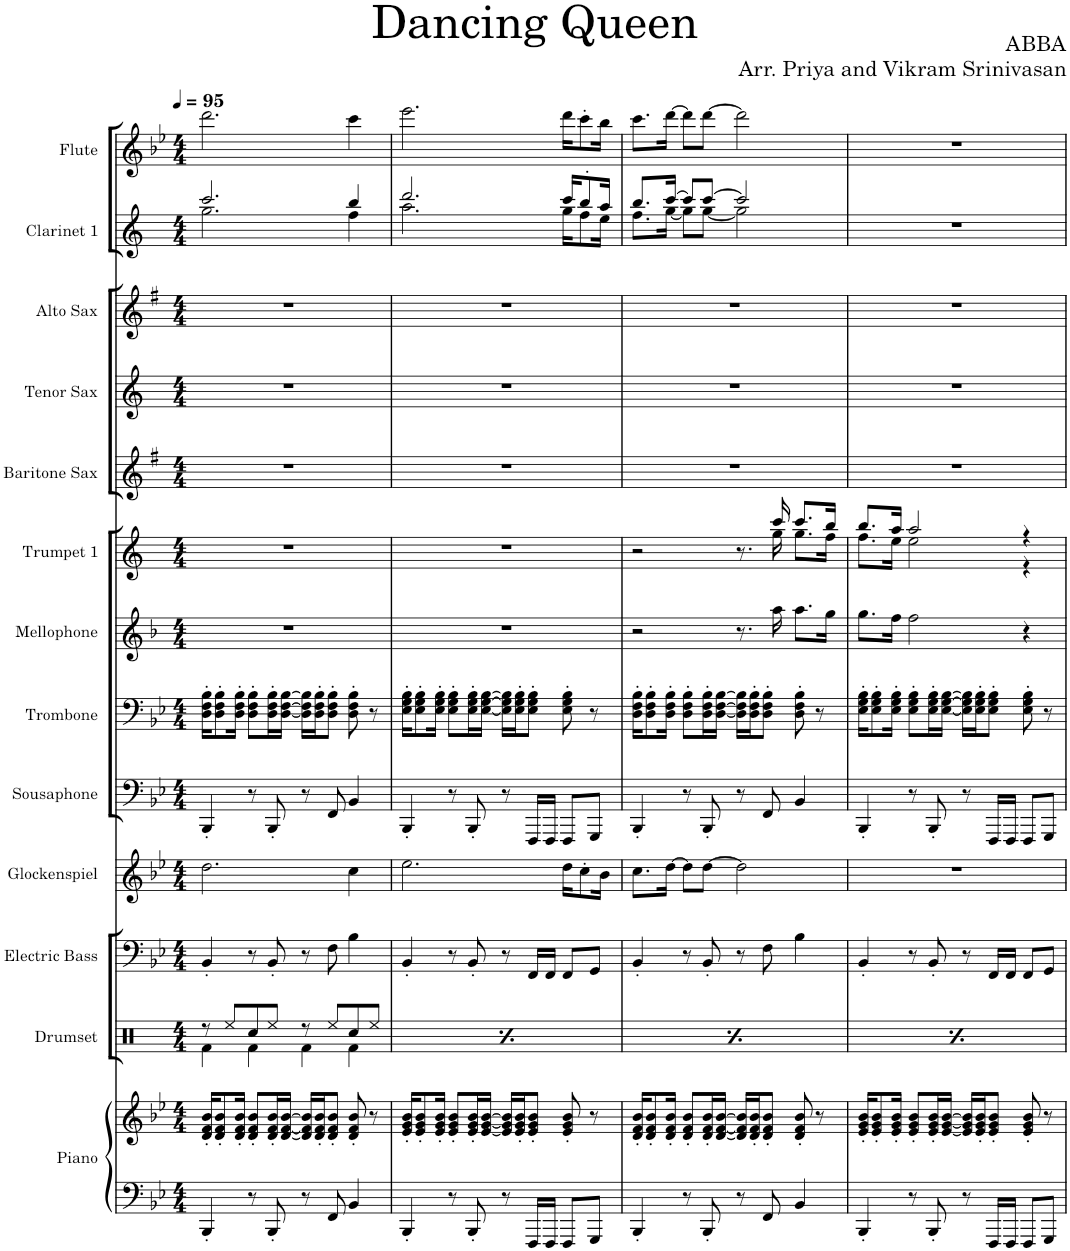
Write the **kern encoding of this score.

**kern	**kern	**kern	**kern	**kern	**kern	**kern	**kern	**kern	**kern	**kern	**kern	**kern	**kern
*part13	*part13	*part12	*part11	*part10	*part9	*part8	*part7	*part6	*part5	*part4	*part3	*part2	*part1
*staff14	*staff13	*staff12	*staff11	*staff10	*staff9	*staff8	*staff7	*staff6	*staff5	*staff4	*staff3	*staff2	*staff1
*I"Piano	*	*I"Drumset	*I"Electric Bass	*I"Glockenspiel	*I"Sousaphone	*I"Trombone	*I"Mellophone	*I"Trumpet 1	*I"Baritone Sax	*I"Tenor Sax	*I"Alto Sax	*I"Clarinet 1	*I"Flute
*I'Pno.	*	*I'D. Set	*I'El. B.	*I'Glock.	*I'Sphn.	*I'Tbn.	*I'Mph.	*I'Tpt. 1	*I'Bar. Sax.	*I'T. Sax.	*I'A. Sax.	*I'Cl. 1	*I'Fl.
*clefF4	*clefG2	*clefX	*clefF4	*clefG2	*clefF4	*clefF4	*clefG2	*clefG2	*clefG2	*clefG2	*clefG2	*clefG2	*clefG2
*	*	*	*Trd7c12	*Trd-14c-24	*	*	*Trd4c7	*Trd1c2	*Trd12c21	*Trd8c14	*Trd5c9	*Trd1c2	*
*k[b-e-]	*k[b-e-]	*k[]	*k[b-e-]	*k[b-e-]	*k[b-e-]	*k[b-e-]	*k[b-]	*k[]	*k[f#]	*k[]	*k[f#]	*k[]	*k[b-e-]
*M4/4	*M4/4	*M4/4	*M4/4	*M4/4	*M4/4	*M4/4	*M4/4	*M4/4	*M4/4	*M4/4	*M4/4	*M4/4	*M4/4
*MM95	*MM95	*MM95	*MM95	*MM95	*MM95	*MM95	*MM95	*MM95	*MM95	*MM95	*MM95	*MM95	*MM95
=1	=1	=1	=1	=1	=1	=1	=1	=1	=1	=1	=1	=1	=1
*	*	*^	*	*	*	*	*	*	*	*	*	*^	*
4BBB-'/	16d/' 16f/' 16b-/'KL	8r	4Rf\	4BB-'/	2.dd\	4BBB-'/	16D\' 16F\' 16B-\'KL	1r	1r	1r	1r	1r	2.ccc/	2.gg\	2.ddd\
.	8d/' 8f/' 8b-/'	.	.	.	.	.	8D\' 8F\' 8B-\'	.	.	.	.	.	.	.	.
.	.	8Ree/L	.	.	.	.	.	.	.	.	.	.	.	.	.
.	16d/' 16f/' 16b-/'Jk	.	.	.	.	.	16D\' 16F\' 16B-\'Jk	.	.	.	.	.	.	.	.
8r	8d/' 8f/' 8b-/'L	8Rcc/	4Rf\	8r	.	8r	8D\' 8F\' 8B-\'L	.	.	.	.	.	.	.	.
8BBB-'/	16d/' 16f/' 16b-/'L	8Ree/J	.	8BB-'/	.	8BBB-'/	16D\' 16F\' 16B-\'L	.	.	.	.	.	.	.	.
.	[16d/ [16f/ [16b-/JJ	.	.	.	.	.	[16D\ [16F\ [16B-\JJ	.	.	.	.	.	.	.	.
8r	16d/] 16f/] 16b-/]LL	8r	4Rf\	8r	.	8r	16D\] 16F\] 16B-\]LL	.	.	.	.	.	.	.	.
.	16d/' 16f/' 16b-/'J	.	.	.	.	.	16D\' 16F\' 16B-\'J	.	.	.	.	.	.	.	.
8FF/	8d/' 8f/' 8b-/'J	8Ree/L	.	8F\	.	8FF/	8D\' 8F\' 8B-\'J	.	.	.	.	.	.	.	.
4BB-/	8d/' 8f/' 8b-/'	8Rcc/	4Rf\	4B-\	4cc\	4BB-/	8D\' 8F\' 8B-\'	.	.	.	.	.	4bb/	4ff\	4ccc\
.	8r	8Ree/J	.	.	.	.	8r	.	.	.	.	.	.	.	.
=2	=2	=2	=2	=2	=2	=2	=2	=2	=2	=2	=2	=2	=2	=2	=2
4BBB-'/	16e-/' 16g/' 16b-/'KL	8r	4Rf\	4BB-'/	2.ee-\	4BBB-'/	16E-\' 16G\' 16B-\'KL	1r	1r	1r	1r	1r	2.ddd/	2.aa\	2.eee-\
.	8e-/' 8g/' 8b-/'	.	.	.	.	.	8E-\' 8G\' 8B-\'	.	.	.	.	.	.	.	.
.	.	8Ree/L	.	.	.	.	.	.	.	.	.	.	.	.	.
.	16e-/' 16g/' 16b-/'Jk	.	.	.	.	.	16E-\' 16G\' 16B-\'Jk	.	.	.	.	.	.	.	.
8r	8e-/' 8g/' 8b-/'L	8Rcc/	4Rf\	8r	.	8r	8E-\' 8G\' 8B-\'L	.	.	.	.	.	.	.	.
8BBB-'/	16e-/' 16g/' 16b-/'L	8Ree/J	.	8BB-'/	.	8BBB-'/	16E-\' 16G\' 16B-\'L	.	.	.	.	.	.	.	.
.	[16e-/ [16g/ [16b-/JJ	.	.	.	.	.	[16E-\ [16G\ [16B-\JJ	.	.	.	.	.	.	.	.
8r	16e-/] 16g/] 16b-/]LL	8r	4Rf\	8r	.	8r	16E-\] 16G\] 16B-\]LL	.	.	.	.	.	.	.	.
.	16e-/' 16g/' 16b-/'J	.	.	.	.	.	16E-\' 16G\' 16B-\'J	.	.	.	.	.	.	.	.
16FFF/LL	8e-/' 8g/' 8b-/'J	8Ree/L	.	16FF/LL	.	16FFF/LL	8E-\' 8G\' 8B-\'J	.	.	.	.	.	.	.	.
16FFF/JJ	.	.	.	16FF/JJ	.	16FFF/JJ	.	.	.	.	.	.	.	.	.
8FFF/L	8e-/' 8g/' 8b-/'	8Rcc/	4Rf\	8FF/L	16dd\KL	8FFF/L	8E-\' 8G\' 8B-\'	.	.	.	.	.	16ccc/KL	16gg\KL	16ddd\KL
.	.	.	.	.	8cc'\	.	.	.	.	.	.	.	8bb'/	8ff\	8ccc'\
8GGG/J	8r	8Ree/J	.	8GG/J	.	8GGG/J	8r	.	.	.	.	.	.	.	.
.	.	.	.	.	16b-\Jk	.	.	.	.	.	.	.	16aa/Jk	16ee\Jk	16bb-\Jk
=3	=3	=3	=3	=3	=3	=3	=3	=3	=3	=3	=3	=3	=3	=3	=3
*	*	*	*	*	*	*	*	*	*^	*	*	*	*	*	*
4BBB-'/	16d/' 16f/' 16b-/'KL	8r	4Rf\	4BB-'/	8.cc\L	4BBB-'/	16D\' 16F\' 16B-\'KL	2r	2r	8.ryy	1r	1r	1r	8.bb/L	8.ff\L	8.ccc\L
.	8d/' 8f/' 8b-/'	.	.	.	.	.	8D\' 8F\' 8B-\'	.	.	.	.	.	.	.	.	.
.	.	8Ree/L	.	.	.	.	.	.	.	.	.	.	.	.	.	.
*	*	*	*	*	*	*	*	*	*v	*v	*	*	*	*	*	*
.	16d/' 16f/' 16b-/'Jk	.	.	.	[16dd\Jk	.	16D\' 16F\' 16B-\'Jk	.	.	.	.	.	[16ccc/Jk	[16gg\Jk	[16ddd\Jk
8r	8d/' 8f/' 8b-/'L	8Rcc/	4Rf\	8r	8dd\L]	8r	8D\' 8F\' 8B-\'L	.	.	.	.	.	8ccc/L]	8gg\L]	8ddd\L]
8BBB-'/	16d/' 16f/' 16b-/'L	8Ree/J	.	8BB-'/	[8dd\J	8BBB-'/	16D\' 16F\' 16B-\'L	.	.	.	.	.	[8ccc/J	[8gg\J	[8ddd\J
.	[16d/ [16f/ [16b-/JJ	.	.	.	.	.	[16D\ [16F\ [16B-\JJ	.	.	.	.	.	.	.	.
8r	16d/] 16f/] 16b-/]LL	8r	4Rf\	8r	2dd\]	8r	16D\] 16F\] 16B-\]LL	8.r	8.r	.	.	.	2ccc/]	2gg\]	2ddd\]
.	16d/' 16f/' 16b-/'J	.	.	.	.	.	16D\' 16F\' 16B-\'J	.	.	.	.	.	.	.	.
8FF/	8d/' 8f/' 8b-/'J	8Ree/L	.	8F\	.	8FF/	8D\' 8F\' 8B-\'J	.	.	.	.	.	.	.	.
*	*	*	*	*	*	*	*	*	*^	*	*	*	*	*	*
.	.	.	.	.	.	.	.	16aa\	16ccc/	16gg\	.	.	.	.	.	.
4BB-/	8d/' 8f/' 8b-/'	8Rcc/	4Rf\	4B-\	.	4BB-/	8D\' 8F\' 8B-\'	8.aa\L	8.ccc/L	8.gg\L	.	.	.	.	.	.
.	8r	8Ree/J	.	.	.	.	8r	.	.	.	.	.	.	.	.	.
.	.	.	.	.	.	.	.	16gg\Jk	16bb/Jk	16ff\Jk	.	.	.	.	.	.
*	*	*	*	*	*	*	*	*	*	*	*	*	*	*v	*v	*
=4	=4	=4	=4	=4	=4	=4	=4	=4	=4	=4	=4	=4	=4	=4	=4
4BBB-'/	16e-/' 16g/' 16b-/'KL	8r	4Rf\	4BB-'/	1r	4BBB-'/	16E-\' 16G\' 16B-\'KL	8.gg\L	8.bb/L	8.ff\L	1r	1r	1r	1r	1r
.	8e-/' 8g/' 8b-/'	.	.	.	.	.	8E-\' 8G\' 8B-\'	.	.	.	.	.	.	.	.
.	.	8Ree/L	.	.	.	.	.	.	.	.	.	.	.	.	.
.	16e-/' 16g/' 16b-/'Jk	.	.	.	.	.	16E-\' 16G\' 16B-\'Jk	16ff\Jk	16aa/Jk	16ee\Jk	.	.	.	.	.
8r	8e-/' 8g/' 8b-/'L	8Rcc/	4Rf\	8r	.	8r	8E-\' 8G\' 8B-\'L	2ff\	2aa/	2ee\	.	.	.	.	.
8BBB-'/	16e-/' 16g/' 16b-/'L	8Ree/J	.	8BB-'/	.	8BBB-'/	16E-\' 16G\' 16B-\'L	.	.	.	.	.	.	.	.
.	[16e-/ [16g/ [16b-/JJ	.	.	.	.	.	[16E-\ [16G\ [16B-\JJ	.	.	.	.	.	.	.	.
8r	16e-/] 16g/] 16b-/]LL	8r	4Rf\	8r	.	8r	16E-\] 16G\] 16B-\]LL	.	.	.	.	.	.	.	.
.	16e-/' 16g/' 16b-/'J	.	.	.	.	.	16E-\' 16G\' 16B-\'J	.	.	.	.	.	.	.	.
16FFF/LL	8e-/' 8g/' 8b-/'J	8Ree/L	.	16FF/LL	.	16FFF/LL	8E-\' 8G\' 8B-\'J	.	.	.	.	.	.	.	.
16FFF/JJ	.	.	.	16FF/JJ	.	16FFF/JJ	.	.	.	.	.	.	.	.	.
8FFF/L	8e-/' 8g/' 8b-/'	8Rcc/	4Rf\	8FF/L	.	8FFF/L	8E-\' 8G\' 8B-\'	4r	4r	4r	.	.	.	.	.
8GGG/J	8r	8Ree/J	.	8GG/J	.	8GGG/J	8r	.	.	.	.	.	.	.	.
*	*	*v	*v	*	*	*	*	*	*v	*v	*	*	*	*	*
=	=	=	=	=	=	=	=	=	=	=	=	=	=
*-	*-	*-	*-	*-	*-	*-	*-	*-	*-	*-	*-	*-	*-
